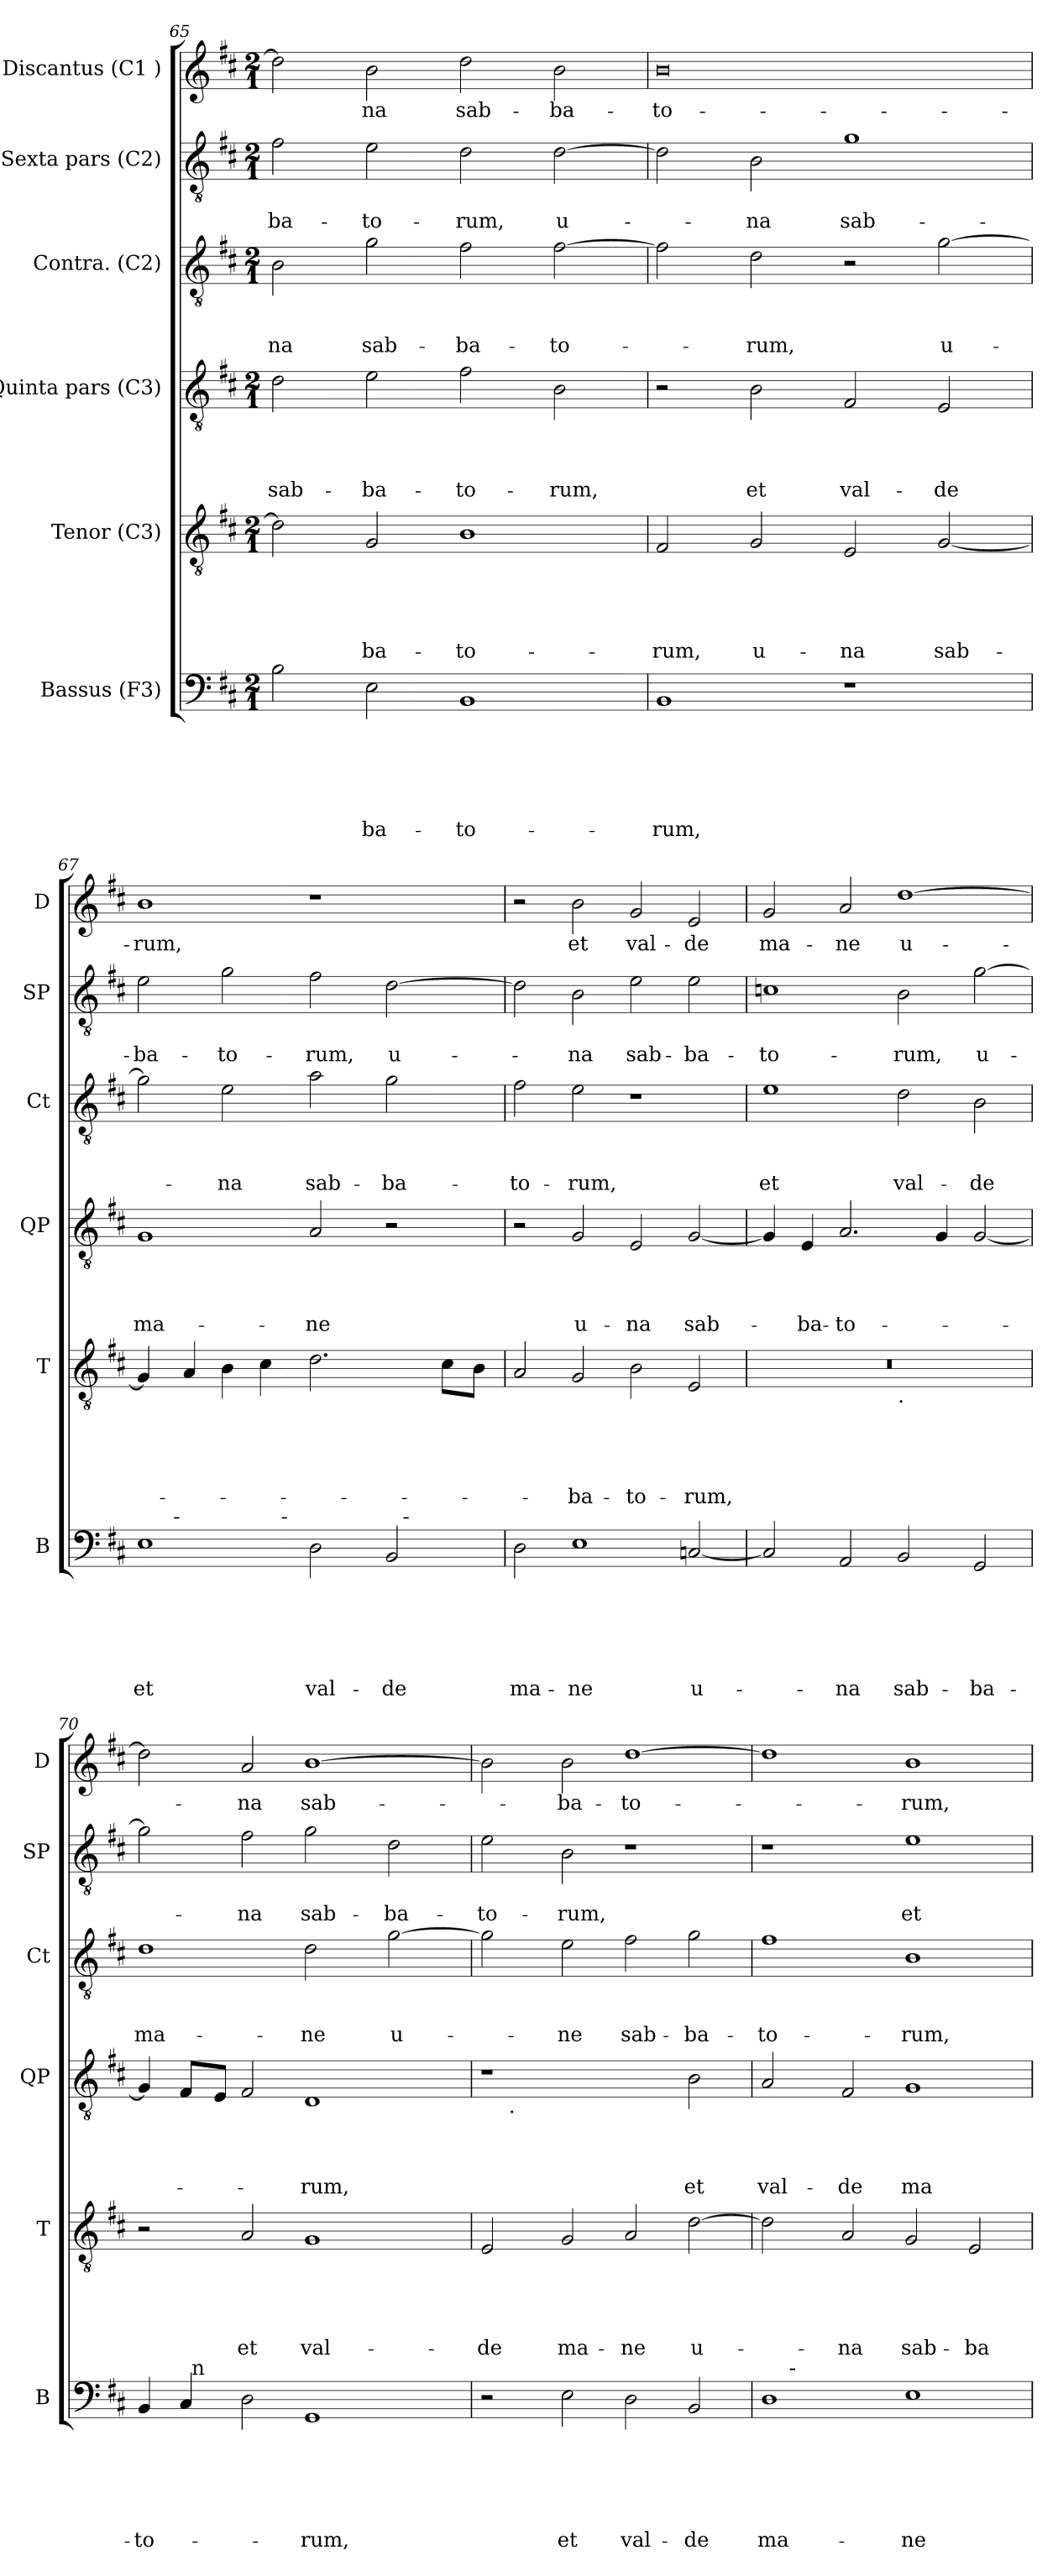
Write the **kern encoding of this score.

**kern	**text	**text	**text	**text	**text	**text	**kern	**text	**text	**text	**text	**text	**kern	**text	**text	**text	**text	**kern	**text	**text	**text	**kern	**text	**text	**kern	**text
*part6	*part6	*part6	*part6	*part6	*part6	*part6	*part5	*part5	*part5	*part5	*part5	*part5	*part4	*part4	*part4	*part4	*part4	*part3	*part3	*part3	*part3	*part2	*part2	*part2	*part1	*part1
*staff6	*staff6	*staff6	*staff6	*staff6	*staff6	*staff6	*staff5	*staff5	*staff5	*staff5	*staff5	*staff5	*staff4	*staff4	*staff4	*staff4	*staff4	*staff3	*staff3	*staff3	*staff3	*staff2	*staff2	*staff2	*staff1	*staff1
*I"Bassus (F3)	*	*	*	*	*	*	*I"Tenor (C3)	*	*	*	*	*	*I"Quinta pars (C3)	*	*	*	*	*I"Contra. (C2)	*	*	*	*I"Sexta pars (C2)	*	*	*I"Discantus (C1 )	*
*I'B	*	*	*	*	*	*	*I'T	*	*	*	*	*	*I'QP	*	*	*	*	*I'Ct	*	*	*	*I'SP	*	*	*I'D	*
*clefF4	*	*	*	*	*	*	*clefGv2	*	*	*	*	*	*clefGv2	*	*	*	*	*clefGv2	*	*	*	*clefGv2	*	*	*clefG2	*
*k[f#c#]	*	*	*	*	*	*	*k[f#c#]	*	*	*	*	*	*k[f#c#]	*	*	*	*	*k[f#c#]	*	*	*	*k[f#c#]	*	*	*k[f#c#]	*
*D:	*	*	*	*	*	*	*D:	*	*	*	*	*	*D:	*	*	*	*	*D:	*	*	*	*D:	*	*	*D:	*
*M2/1	*	*	*	*	*	*	*M2/1	*	*	*	*	*	*M2/1	*	*	*	*	*M2/1	*	*	*	*M2/1	*	*	*M2/1	*
=65	=65	=65	=65	=65	=65	=65	=65	=65	=65	=65	=65	=65	=65	=65	=65	=65	=65	=65	=65	=65	=65	=65	=65	=65	=65	=65
!	!	!	!	!	!	!	!	!	!	!	!	!	!	!	!	!	!LO:LY:b	!	!	!	!LO:LY:b	!	!	!LO:LY:b	!	!
2B\	.	.	.	.	.	.	2d\]	.	.	.	.	.	2d\	.	.	.	sab-	2B\	.	.	-na	2f#\	.	-ba-	2dd\]	.
!	!	!	!	!	!	!LO:LY:b	!	!	!	!	!	!LO:LY:b	!	!	!	!	!LO:LY:b	!	!	!	!LO:LY:b	!	!	!LO:LY:b	!	!LO:LY:b
2E\	.	.	.	.	.	-ba-	2G/	.	.	.	.	-ba-	2e\	.	.	.	-ba-	2g\	.	.	sab-	2e\	.	-to-	2b\	-na
!	!	!	!	!	!	!LO:LY:b	!	!	!	!	!	!LO:LY:b	!	!	!	!	!LO:LY:b	!	!	!	!LO:LY:b	!	!	!LO:LY:b	!	!LO:LY:b
1BB	.	.	.	.	.	-to-	1B	.	.	.	.	-to-	2f#\	.	.	.	-to-	2f#\	.	.	-ba-	2d\	.	-rum,	2dd\	sab-
!	!	!	!	!	!	!	!	!	!	!	!	!	!	!	!	!	!LO:LY:b	!	!	!	!LO:LY:b	!	!	!LO:LY:b	!	!LO:LY:b
.	.	.	.	.	.	.	.	.	.	.	.	.	2B\	.	.	.	-rum,	[>2f#\	.	.	-to-	[>2d\	.	u-	2b\	-ba-
=66	=66	=66	=66	=66	=66	=66	=66	=66	=66	=66	=66	=66	=66	=66	=66	=66	=66	=66	=66	=66	=66	=66	=66	=66	=66	=66
!	!	!	!	!	!	!LO:LY:b	!	!	!	!	!	!LO:LY:b	!	!	!	!	!	!	!	!	!	!	!	!	!	!LO:LY:b:rj
1BB	.	.	.	.	.	-rum,	2F#/	.	.	.	.	-rum,	2r	.	.	.	.	2f#\]	.	.	.	2d\]	.	.	0b	-to-
!	!	!	!	!	!	!	!	!	!	!	!	!LO:LY:b	!	!	!	!	!LO:LY:b	!	!	!	!LO:LY:b	!	!	!LO:LY:b	!	!
.	.	.	.	.	.	.	2G/	.	.	.	.	u-	2B\	.	.	.	et	2d\	.	.	-rum,	2B\	.	-na	.	.
!	!	!	!	!	!	!	!	!	!	!	!	!LO:LY:b	!	!	!	!	!LO:LY:b	!	!	!	!	!	!	!LO:LY:b	!	!
1r	.	.	.	.	.	.	2E/	.	.	.	.	-na	2F#/	.	.	.	val-	2r	.	.	.	1g	.	sab-	.	.
!	!	!	!	!	!	!	!	!	!	!	!	!LO:LY:b	!	!	!	!	!LO:LY:b	!	!	!	!LO:LY:b	!	!	!	!	!
.	.	.	.	.	.	.	[<2G/	.	.	.	.	sab-	2E/	.	.	.	-de	[<2g\	.	.	u-	.	.	.	.	.
!!LO:LB:g=z
=67	=67	=67	=67	=67	=67	=67	=67	=67	=67	=67	=67	=67	=67	=67	=67	=67	=67	=67	=67	=67	=67	=67	=67	=67	=67	=67
!	!	!	!	!	!	!LO:LY:b	!	!	!	!	!	!	!	!	!	!	!LO:LY:b	!	!	!	!	!	!	!LO:LY:b	!	!LO:LY:b
*^	*	*	*	*	*	*	*	*	*	*	*	*	*	*	*	*	*	*	*	*	*	*	*	*	*	*
*	*^	*	*	*	*	*	*	*	*	*	*	*	*	*	*	*	*	*	*	*	*	*	*	*	*	*	*
*	*	*^	*	*	*	*	*	*	*	*	*	*	*	*	*	*	*	*	*	*	*	*	*	*	*	*	*	*
1E	8..ryy	2ryy	1ryy	.	.	.	.	.	et	4G/]	.	.	.	.	.	1G	.	.	.	ma-	2g\]	.	.	.	2e\	.	-ba-	1b	-rum,
!	!LO:TX:a:t=-	!	!	!	!	!	!	!	!	!	!	!	!	!	!	!	!	!	!	!	!	!	!	!	!	!	!	!	!
.	1ryy	.	.	.	.	.	.	.	.	.	.	.	.	.	.	.	.	.	.	.	.	.	.	.	.	.	.	.	.
.	.	.	.	.	.	.	.	.	.	4A/	.	.	.	.	.	.	.	.	.	.	.	.	.	.	.	.	.	.	.
!	!	!	!	!	!	!	!	!	!	!	!	!	!	!	!	!	!	!	!	!	!	!	!	!LO:LY:b	!	!	!LO:LY:b	!	!
.	.	4ryy	.	.	.	.	.	.	.	4B\	.	.	.	.	.	.	.	.	.	.	2e\	.	.	-na	2g\	.	-to-	.	.
.	.	16.ryy	.	.	.	.	.	.	.	4c#\	.	.	.	.	.	.	.	.	.	.	.	.	.	.	.	.	.	.	.
!	!	!LO:TX:a:t=-	!	!	!	!	!	!	!	!	!	!	!	!	!	!	!	!	!	!	!	!	!	!	!	!	!	!	!
.	.	1ryy	.	.	.	.	.	.	.	.	.	.	.	.	.	.	.	.	.	.	.	.	.	.	.	.	.	.	.
!	!	!	!	!	!	!	!	!	!LO:LY:b	!	!	!	!	!	!	!	!	!	!	!LO:LY:b	!	!	!	!LO:LY:b	!	!	!LO:LY:b	!	!
2D\	.	.	2ryy	.	.	.	.	.	val-	2.d\	.	.	.	.	.	2A/	.	.	.	-ne	2a\	.	.	sab-	2f#\	.	-rum,	1r	.
.	2ryy	.	.	.	.	.	.	.	.	.	.	.	.	.	.	.	.	.	.	.	.	.	.	.	.	.	.	.	.
!	!	!	!	!	!	!	!	!	!LO:LY:b	!	!	!	!	!	!	!	!	!	!	!	!	!	!	!LO:LY:b	!	!	!LO:LY:b	!	!
2BB/	.	.	16ryy	.	.	.	.	.	-de	.	.	.	.	.	.	2r	.	.	.	.	2g\	.	.	-ba-	[>2d\	.	u-	.	.
!	!	!	!LO:TX:a:t=-	!	!	!	!	!	!	!	!	!	!	!	!	!	!	!	!	!	!	!	!	!	!	!	!	!	!
.	.	.	4..ryy	.	.	.	.	.	.	.	.	.	.	.	.	.	.	.	.	.	.	.	.	.	.	.	.	.	.
.	4ryy	.	.	.	.	.	.	.	.	.	.	.	.	.	.	.	.	.	.	.	.	.	.	.	.	.	.	.	.
.	.	.	.	.	.	.	.	.	.	8c#\L	.	.	.	.	.	.	.	.	.	.	.	.	.	.	.	.	.	.	.
.	.	8ryy	.	.	.	.	.	.	.	.	.	.	.	.	.	.	.	.	.	.	.	.	.	.	.	.	.	.	.
.	.	.	.	.	.	.	.	.	.	8B\J	.	.	.	.	.	.	.	.	.	.	.	.	.	.	.	.	.	.	.
.	32ryy	32ryy	.	.	.	.	.	.	.	.	.	.	.	.	.	.	.	.	.	.	.	.	.	.	.	.	.	.	.
=68	=68	=68	=68	=68	=68	=68	=68	=68	=68	=68	=68	=68	=68	=68	=68	=68	=68	=68	=68	=68	=68	=68	=68	=68	=68	=68	=68	=68	=68
!LO:TX:a:t=-	!	!	!	!	!	!	!	!	!	!	!	!	!	!	!	!	!	!	!	!	!	!	!	!	!	!	!	!	!
!	!	!	!	!	!	!	!	!	!LO:LY:b	!	!	!	!	!	!	!	!	!	!	!	!	!	!	!LO:LY:b	!	!	!	!	!
*v	*v	*v	*v	*	*	*	*	*	*	*	*	*	*	*	*	*	*	*	*	*	*	*	*	*	*	*	*	*	*
2D\	.	.	.	.	.	ma-	2A/	.	.	.	.	.	2r	.	.	.	.	2f#\	.	.	-to-	2d\]	.	.	2r	.
!	!	!	!	!	!	!LO:LY:b	!	!	!	!	!	!LO:LY:b	!	!	!	!	!LO:LY:b	!	!	!	!LO:LY:b	!	!	!LO:LY:b	!	!LO:LY:b
1E	.	.	.	.	.	-ne	2G/	.	.	.	.	-ba-	2G/	.	.	.	u-	2e\	.	.	-rum,	2B\	.	-na	2b\	et
!	!	!	!	!	!	!	!	!	!	!	!	!LO:LY:b	!	!	!	!	!LO:LY:b	!	!	!	!	!	!	!LO:LY:b	!	!LO:LY:b
.	.	.	.	.	.	.	2B\	.	.	.	.	-to-	2E/	.	.	.	-na	1r	.	.	.	2e\	.	sab-	2g/	val-
!	!	!	!	!	!	!LO:LY:b	!	!	!	!	!	!LO:LY:b	!	!	!	!	!LO:LY:b	!	!	!	!	!	!	!LO:LY:b	!	!LO:LY:b
[<2Cn/	.	.	.	.	.	u-	2E/	.	.	.	.	-rum,	[<2G/	.	.	.	sab-	.	.	.	.	2e\	.	-ba-	2e/	-de
=69	=69	=69	=69	=69	=69	=69	=69	=69	=69	=69	=69	=69	=69	=69	=69	=69	=69	=69	=69	=69	=69	=69	=69	=69	=69	=69
!	!	!	!	!	!	!	!	!	!	!	!	!	!	!	!	!	!	!	!	!	!LO:LY:b	!	!	!LO:LY:b	!	!LO:LY:b
*	*	*	*	*	*	*	*^	*	*	*	*	*	*	*	*	*	*	*	*	*	*	*	*	*	*	*
2C/]	.	.	.	.	.	.	0r	1ryy	.	.	.	.	.	4G/]	.	.	.	.	1e	.	.	et	1cn	.	-to-	2g/	ma-
!	!	!	!	!	!	!	!	!	!	!	!	!	!	!	!	!	!	!LO:LY:b	!	!	!	!	!	!	!	!	!
.	.	.	.	.	.	.	.	.	.	.	.	.	.	4E/	.	.	.	-ba-	.	.	.	.	.	.	.	.	.
!	!	!	!	!	!	!LO:LY:b	!	!	!	!	!	!	!	!	!	!	!	!LO:LY:b	!	!	!	!	!	!	!	!	!LO:LY:b
2AA/	.	.	.	.	.	-na	.	.	.	.	.	.	.	2.A/	.	.	.	-to-	.	.	.	.	.	.	.	2a/	-ne
!	!	!	!	!	!	!	!	!LO:TX:b:t=.	!	!	!	!	!	!	!	!	!	!	!	!	!	!	!	!	!	!	!
!	!	!	!	!	!	!LO:LY:b	!	!	!	!	!	!	!	!	!	!	!	!	!	!	!	!LO:LY:b	!	!	!LO:LY:b	!	!LO:LY:b:rj
2BB/	.	.	.	.	.	sab-	.	1ryy	.	.	.	.	.	.	.	.	.	.	2d\	.	.	val-	2B\	.	-rum,	[>1dd	u-
.	.	.	.	.	.	.	.	.	.	.	.	.	.	4G/	.	.	.	.	.	.	.	.	.	.	.	.	.
!	!	!	!	!	!	!LO:LY:b	!	!	!	!	!	!	!	!	!	!	!	!	!	!	!	!LO:LY:b	!	!	!LO:LY:b	!	!
2GG/	.	.	.	.	.	-ba-	.	.	.	.	.	.	.	[<2G/	.	.	.	.	2B\	.	.	-de	[>2g\	.	u-	.	.
=70	=70	=70	=70	=70	=70	=70	=70	=70	=70	=70	=70	=70	=70	=70	=70	=70	=70	=70	=70	=70	=70	=70	=70	=70	=70	=70	=70
!	!	!	!	!	!	!LO:LY:b	!	!	!	!	!	!	!	!	!	!	!	!	!	!	!	!LO:LY:b	!	!	!	!	!
*^	*	*	*	*	*	*	*v	*v	*	*	*	*	*	*	*	*	*	*	*	*	*	*	*	*	*	*	*
4BB/	4ryy	.	.	.	.	.	-to-	2r	.	.	.	.	.	4G/]	.	.	.	.	1d	.	.	ma-	2g\]	.	.	2dd\]	.
4C#/	32ryy	.	.	.	.	.	.	.	.	.	.	.	.	8F#/L	.	.	.	.	.	.	.	.	.	.	.	.	.
!	!LO:TX:a:t=n	!	!	!	!	!	!	!	!	!	!	!	!	!	!	!	!	!	!	!	!	!	!	!	!	!	!
.	1ryy	.	.	.	.	.	.	.	.	.	.	.	.	.	.	.	.	.	.	.	.	.	.	.	.	.	.
.	.	.	.	.	.	.	.	.	.	.	.	.	.	8E/J	.	.	.	.	.	.	.	.	.	.	.	.	.
!	!	!	!	!	!	!	!	!	!	!	!	!	!LO:LY:b	!	!	!	!	!	!	!	!	!	!	!	!LO:LY:b	!	!LO:LY:b
2D\	.	.	.	.	.	.	.	2A/	.	.	.	.	et	2F#/	.	.	.	.	.	.	.	.	2f#\	.	-na	2a/	-na
!	!	!	!	!	!	!	!LO:LY:b	!	!	!	!	!	!LO:LY:b	!	!	!	!	!LO:LY:b	!	!	!	!LO:LY:b	!	!	!LO:LY:b	!	!LO:LY:b
1GG	.	.	.	.	.	.	-rum,	1G	.	.	.	.	val-	1D	.	.	.	-rum,	2d\	.	.	-ne	2g\	.	sab-	[>1b	sab-
.	2ryy	.	.	.	.	.	.	.	.	.	.	.	.	.	.	.	.	.	.	.	.	.	.	.	.	.	.
!	!	!	!	!	!	!	!	!	!	!	!	!	!	!	!	!	!	!	!	!	!	!LO:LY:b	!	!	!LO:LY:b	!	!
.	.	.	.	.	.	.	.	.	.	.	.	.	.	.	.	.	.	.	[>2g\	.	.	u-	2d\	.	-ba-	.	.
.	8..ryy	.	.	.	.	.	.	.	.	.	.	.	.	.	.	.	.	.	.	.	.	.	.	.	.	.	.
=71	=71	=71	=71	=71	=71	=71	=71	=71	=71	=71	=71	=71	=71	=71	=71	=71	=71	=71	=71	=71	=71	=71	=71	=71	=71	=71	=71
!	!	!	!	!	!	!	!	!	!	!	!	!	!LO:LY:b	!	!	!	!	!	!	!	!	!	!	!	!LO:LY:b	!	!
*v	*v	*	*	*	*	*	*	*	*	*	*	*	*	*^	*	*	*	*	*	*	*	*	*	*	*	*	*
2r	.	.	.	.	.	.	2E/	.	.	.	.	-de	1r	8ryy	.	.	.	.	2g\]	.	.	.	2e\	.	-to-	2b\]	.
!	!	!	!	!	!	!	!	!	!	!	!	!	!	!LO:TX:b:t=.	!	!	!	!	!	!	!	!	!	!	!	!	!
.	.	.	.	.	.	.	.	.	.	.	.	.	.	1...ryy	.	.	.	.	.	.	.	.	.	.	.	.	.
!	!	!	!	!	!	!LO:LY:b	!	!	!	!	!	!LO:LY:b	!	!	!	!	!	!	!	!	!	!LO:LY:b	!	!	!LO:LY:b	!	!LO:LY:b
2E\	.	.	.	.	.	et	2G/	.	.	.	.	ma-	.	.	.	.	.	.	2e\	.	.	-ne	2B\	.	-rum,	2b\	-ba-
!	!	!	!	!	!	!LO:LY:b	!	!	!	!	!	!LO:LY:b	!	!	!	!	!	!	!	!	!	!LO:LY:b	!	!	!	!	!LO:LY:b
2D\	.	.	.	.	.	val-	2A/	.	.	.	.	-ne	2ryy	.	.	.	.	.	2f#\	.	.	sab-	1r	.	.	[>1dd	-to-
!	!	!	!	!	!	!LO:LY:b	!	!	!	!	!	!LO:LY:b	!	!	!	!	!	!LO:LY:b	!	!	!	!LO:LY:b	!	!	!	!	!
2BB/	.	.	.	.	.	-de	[>2d\	.	.	.	.	u-	2B\	.	.	.	.	et	2g\	.	.	-ba-	.	.	.	.	.
!!LO:PB:g=z
=72	=72	=72	=72	=72	=72	=72	=72	=72	=72	=72	=72	=72	=72	=72	=72	=72	=72	=72	=72	=72	=72	=72	=72	=72	=72	=72	=72
!	!	!	!	!	!	!LO:LY:b	!	!	!	!	!	!	!	!	!	!	!	!LO:LY:b	!	!	!	!LO:LY:b	!	!	!	!	!
*^	*	*	*	*	*	*	*	*	*	*	*	*	*v	*v	*	*	*	*	*	*	*	*	*	*	*	*	*
1D	8ryy	.	.	.	.	.	ma-	2d\]	.	.	.	.	.	2A/	.	.	.	val-	1f#	.	.	-to-	1r	.	.	1dd]	.
!	!LO:TX:a:t=-	!	!	!	!	!	!	!	!	!	!	!	!	!	!	!	!	!	!	!	!	!	!	!	!	!	!
.	1...ryy	.	.	.	.	.	.	.	.	.	.	.	.	.	.	.	.	.	.	.	.	.	.	.	.	.	.
!	!	!	!	!	!	!	!	!	!	!	!	!	!LO:LY:b	!	!	!	!	!LO:LY:b	!	!	!	!	!	!	!	!	!
.	.	.	.	.	.	.	.	2A/	.	.	.	.	-na	2F#/	.	.	.	-de	.	.	.	.	.	.	.	.	.
!	!	!	!	!	!	!	!LO:LY:b	!	!	!	!	!	!LO:LY:b	!	!	!	!	!LO:LY:b	!	!	!	!LO:LY:b	!	!	!LO:LY:b	!	!LO:LY:b
1E	.	.	.	.	.	.	-ne	2G/	.	.	.	.	sab-	1G	.	.	.	ma-	1B	.	.	-rum,	1e	.	et	1b	-rum,
!	!	!	!	!	!	!	!	!	!	!	!	!	!LO:LY:b	!	!	!	!	!	!	!	!	!	!	!	!	!	!
.	.	.	.	.	.	.	.	2E/	.	.	.	.	-ba-	.	.	.	.	.	.	.	.	.	.	.	.	.	.
*v	*v	*	*	*	*	*	*	*	*	*	*	*	*	*	*	*	*	*	*	*	*	*	*	*	*	*	*
=	=	=	=	=	=	=	=	=	=	=	=	=	=	=	=	=	=	=	=	=	=	=	=	=	=	=
*-	*-	*-	*-	*-	*-	*-	*-	*-	*-	*-	*-	*-	*-	*-	*-	*-	*-	*-	*-	*-	*-	*-	*-	*-	*-	*-
